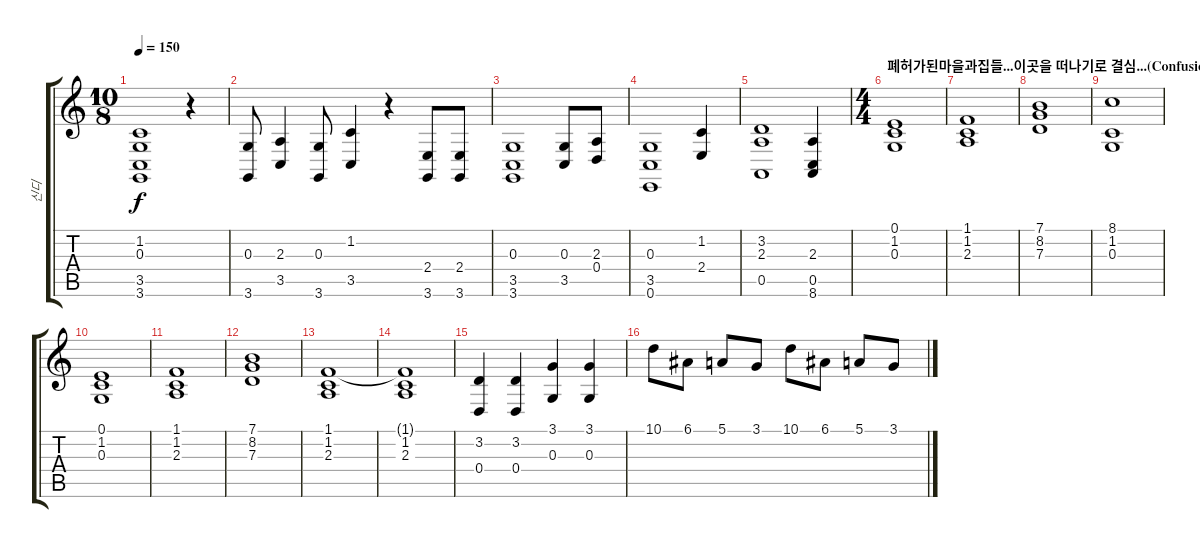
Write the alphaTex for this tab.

\track ("신디" "신디") {instrument synthstrings1}
\staff {score tabs}
\tuning (E4 B3 G3 D3 A2 E2) {hide}
\ts (10 8)
\tempo 150
\clef g2
\ks c
(1.2{t} 0.3 3.5 3.6).1{dy f} r.4 |
(0.3 3.6).8 (2.3 3.5).4 (0.3 3.6).8 (1.2 3.5).4 r.4 (2.4 3.6).8 (2.4 3.6).8 |
(0.3 3.5 3.6).1 (0.3 3.5).8 (2.3 0.4).8 |
(0.3 3.5 0.6).1 (1.2 2.4).4 |
(3.2 2.3 0.5).1 (2.3 0.5 8.6).4 |
\ts (4 4)
\section ("" "폐허가된마을과집들...이곳을 떠나기로 결심...(Confusion Pt.3)")
(0.1 1.2 0.3).1 |
(1.1 1.2 2.3).1 |
(7.1 8.2 7.3).1 |
(8.1 1.2 0.3).1 |
(0.1 1.2 0.3).1 |
(1.1 1.2 2.3).1 |
(7.1 8.2 7.3).1 |
(1.1 1.2 2.3).1 |
(1.1{t} 1.2 2.3).1 |
(3.2 0.4).4 (3.2 0.4).4 (3.1 0.3).4 (3.1 0.3).4 |
10.1.8 6.1.8 5.1.8 3.1.8 10.1.8 6.1.8 5.1.8 3.1.8
